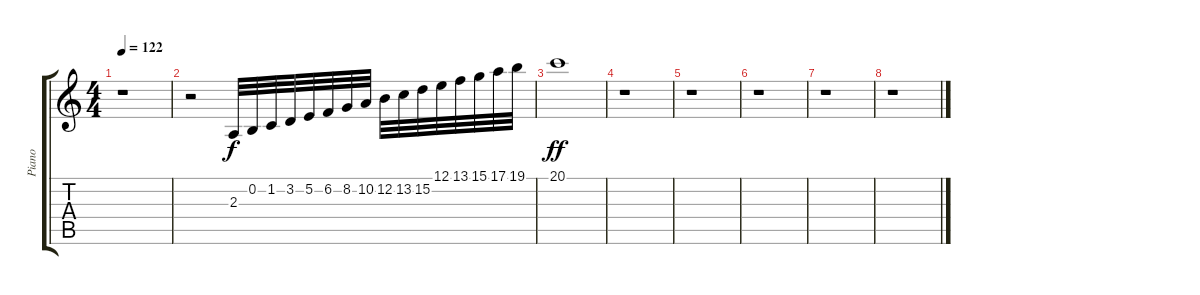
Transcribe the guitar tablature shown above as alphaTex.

\track ("Piano" "Piano") {instrument acousticgrandpiano}
\staff {score tabs}
\tuning (E4 B3 G3 D3 A2 E2) {hide}
\ts (4 4)
\tempo 122
\clef g2
\ks c
r.1{dy ff} |
r.2 2.3.32{dy f} 0.2.32 1.2.32 3.2.32 5.2.32 6.2.32 8.2.32 10.2.32 12.2.32 13.2.32 15.2.32 12.1.32 13.1.32 15.1.32 17.1.32 19.1.32 |
20.1.1{dy ff} |
r.1 |
r.1 |
r.1 |
r.1 |
r.1
